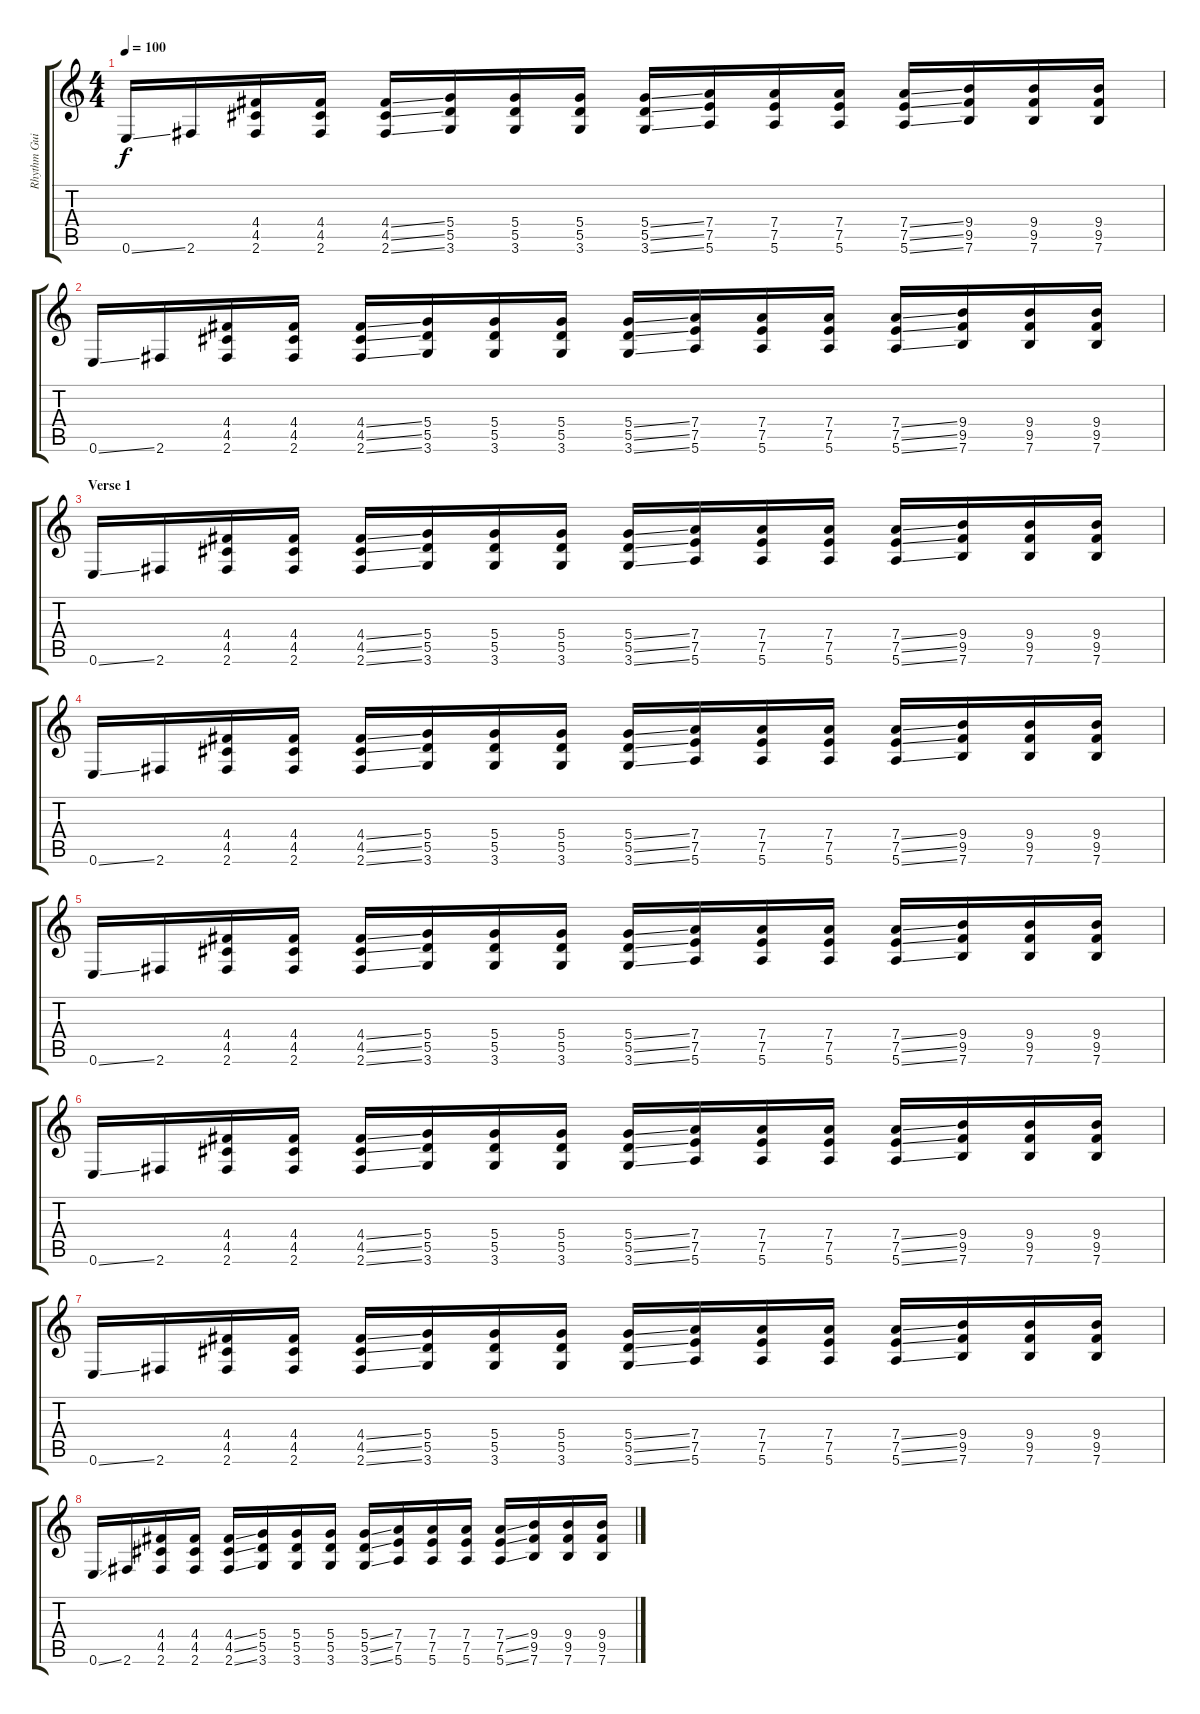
\track ("Rhythm Guitar" "Rhythm Gui") {instrument distortionguitar}
\staff {score tabs}
\tuning (E4 B3 G3 D3 A2 E2) {hide}
\ts (4 4)
\tempo 100
\clef g2
\ks c
0.6{ss}.16{dy f} 2.6.16 (4.4 4.5 2.6).16 (4.4 4.5 2.6).16 (4.4{ss} 4.5{ss} 2.6{ss}).16 (5.4 5.5 3.6).16 (5.4 5.5 3.6).16 (5.4 5.5 3.6).16 (5.4{ss} 5.5{ss} 3.6{ss}).16 (7.4 7.5 5.6).16 (7.4 7.5 5.6).16 (7.4 7.5 5.6).16 (7.4{ss} 7.5{ss} 5.6{ss}).16 (9.4 9.5 7.6).16 (9.4 9.5 7.6).16 (9.4 9.5 7.6).16 |
0.6{ss}.16 2.6.16 (4.4 4.5 2.6).16 (4.4 4.5 2.6).16 (4.4{ss} 4.5{ss} 2.6{ss}).16 (5.4 5.5 3.6).16 (5.4 5.5 3.6).16 (5.4 5.5 3.6).16 (5.4{ss} 5.5{ss} 3.6{ss}).16 (7.4 7.5 5.6).16 (7.4 7.5 5.6).16 (7.4 7.5 5.6).16 (7.4{ss} 7.5{ss} 5.6{ss}).16 (9.4 9.5 7.6).16 (9.4 9.5 7.6).16 (9.4 9.5 7.6).16 |
\section ("" "Verse 1")
0.6{ss}.16 2.6.16 (4.4 4.5 2.6).16 (4.4 4.5 2.6).16 (4.4{ss} 4.5{ss} 2.6{ss}).16 (5.4 5.5 3.6).16 (5.4 5.5 3.6).16 (5.4 5.5 3.6).16 (5.4{ss} 5.5{ss} 3.6{ss}).16 (7.4 7.5 5.6).16 (7.4 7.5 5.6).16 (7.4 7.5 5.6).16 (7.4{ss} 7.5{ss} 5.6{ss}).16 (9.4 9.5 7.6).16 (9.4 9.5 7.6).16 (9.4 9.5 7.6).16 |
0.6{ss}.16 2.6.16 (4.4 4.5 2.6).16 (4.4 4.5 2.6).16 (4.4{ss} 4.5{ss} 2.6{ss}).16 (5.4 5.5 3.6).16 (5.4 5.5 3.6).16 (5.4 5.5 3.6).16 (5.4{ss} 5.5{ss} 3.6{ss}).16 (7.4 7.5 5.6).16 (7.4 7.5 5.6).16 (7.4 7.5 5.6).16 (7.4{ss} 7.5{ss} 5.6{ss}).16 (9.4 9.5 7.6).16 (9.4 9.5 7.6).16 (9.4 9.5 7.6).16 |
0.6{ss}.16 2.6.16 (4.4 4.5 2.6).16 (4.4 4.5 2.6).16 (4.4{ss} 4.5{ss} 2.6{ss}).16 (5.4 5.5 3.6).16 (5.4 5.5 3.6).16 (5.4 5.5 3.6).16 (5.4{ss} 5.5{ss} 3.6{ss}).16 (7.4 7.5 5.6).16 (7.4 7.5 5.6).16 (7.4 7.5 5.6).16 (7.4{ss} 7.5{ss} 5.6{ss}).16 (9.4 9.5 7.6).16 (9.4 9.5 7.6).16 (9.4 9.5 7.6).16 |
0.6{ss}.16 2.6.16 (4.4 4.5 2.6).16 (4.4 4.5 2.6).16 (4.4{ss} 4.5{ss} 2.6{ss}).16 (5.4 5.5 3.6).16 (5.4 5.5 3.6).16 (5.4 5.5 3.6).16 (5.4{ss} 5.5{ss} 3.6{ss}).16 (7.4 7.5 5.6).16 (7.4 7.5 5.6).16 (7.4 7.5 5.6).16 (7.4{ss} 7.5{ss} 5.6{ss}).16 (9.4 9.5 7.6).16 (9.4 9.5 7.6).16 (9.4 9.5 7.6).16 |
0.6{ss}.16 2.6.16 (4.4 4.5 2.6).16 (4.4 4.5 2.6).16 (4.4{ss} 4.5{ss} 2.6{ss}).16 (5.4 5.5 3.6).16 (5.4 5.5 3.6).16 (5.4 5.5 3.6).16 (5.4{ss} 5.5{ss} 3.6{ss}).16 (7.4 7.5 5.6).16 (7.4 7.5 5.6).16 (7.4 7.5 5.6).16 (7.4{ss} 7.5{ss} 5.6{ss}).16 (9.4 9.5 7.6).16 (9.4 9.5 7.6).16 (9.4 9.5 7.6).16 |
0.6{ss}.16 2.6.16 (4.4 4.5 2.6).16 (4.4 4.5 2.6).16 (4.4{ss} 4.5{ss} 2.6{ss}).16 (5.4 5.5 3.6).16 (5.4 5.5 3.6).16 (5.4 5.5 3.6).16 (5.4{ss} 5.5{ss} 3.6{ss}).16 (7.4 7.5 5.6).16 (7.4 7.5 5.6).16 (7.4 7.5 5.6).16 (7.4{ss} 7.5{ss} 5.6{ss}).16 (9.4 9.5 7.6).16 (9.4 9.5 7.6).16 (9.4 9.5 7.6).16
